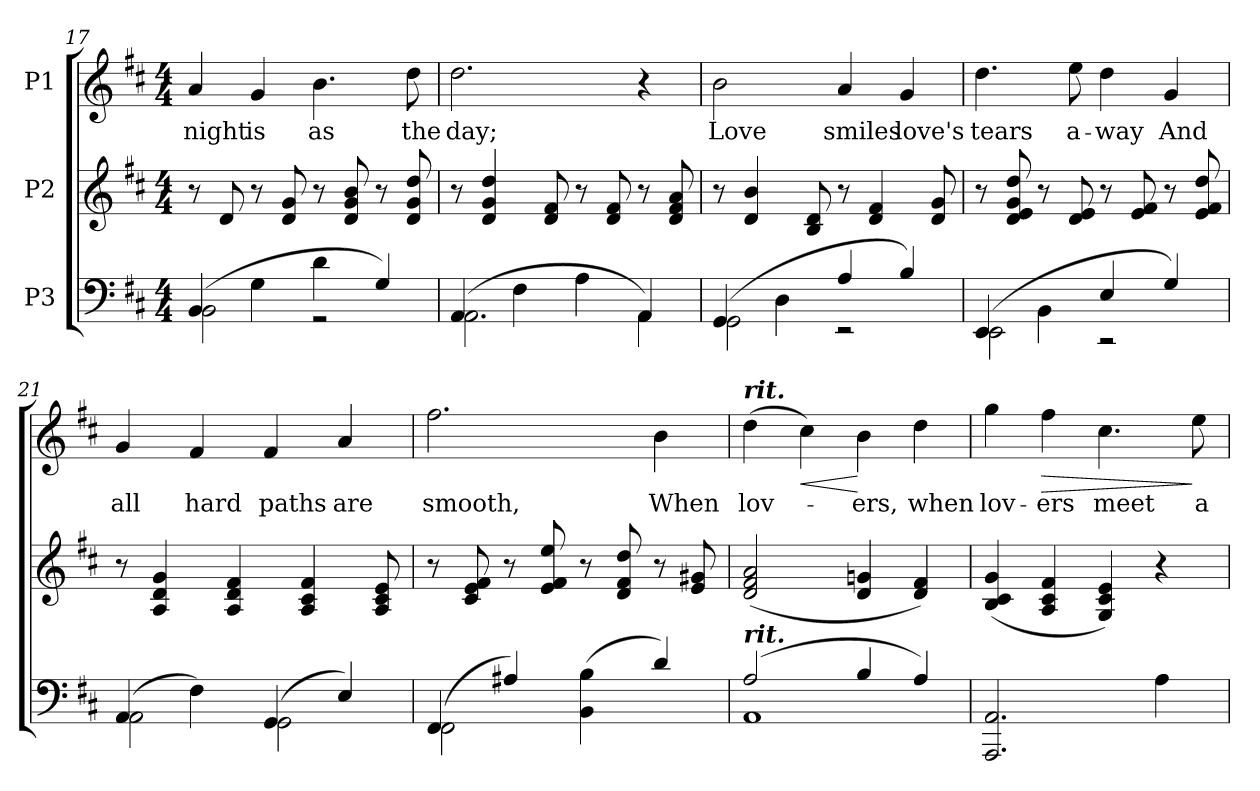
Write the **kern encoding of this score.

**kern	**kern	**kern	**text	**dynam
*part3	*part2	*part1	*part1	*part1
*staff3	*staff2	*staff1	*staff1	*staff1
*I"P3	*I"P2	*I"P1	*	*
*clefF4	*clefG2	*clefG2	*	*
*k[f#c#]	*k[f#c#]	*k[f#c#]	*	*
*D:	*D:	*D:	*	*
*M4/4	*M4/4	*M4/4	*	*
=17	=17	=17	=17	=17
*^	*	*	*	*
!	!	!	!	!LO:LY:b:color=#000000	!
(4BBi/	2BBi\	8r	4ai/	night	.
.	.	8di/	.	.	.
!	!	!	!	!LO:LY:b:color=#000000	!
4Gi\	.	8r	4gi/	is	.
.	.	8di/ 8gi	.	.	.
!	!	!	!	!LO:LY:b:color=#000000	!
4di\	2r	8r	4.bi\	as	.
.	.	8di/ 8gi 8bi	.	.	.
4Gi/)	.	8r	.	.	.
!	!	!	!	!LO:LY:b:color=#000000	!
.	.	8di/ 8gi 8ddi	8ddi\	the	.
=18	=18	=18	=18	=18	=18
!	!	!	!	!LO:LY:b:color=#000000	!
(4AAi/	2.AAi\	8r	2.ddi\	day;	.
.	.	4di/ 4gi 4ddi	.	.	.
4F#i\	.	.	.	.	.
.	.	8di/ 8f#i	.	.	.
4Ai\	.	8r	.	.	.
.	.	8di/ 8f#i	.	.	.
4AAi/)	4AAi\	8r	4r	.	.
.	.	8di/ 8f#i 8ai	.	.	.
!!LO:LB:g=z
=19	=19	=19	=19	=19	=19
!	!	!	!	!LO:LY:b:color=#000000	!
(4GGi/	2GGi\	8r	2bi\	Love	.
.	.	4di/ 4bi	.	.	.
4Di\	.	.	.	.	.
.	.	8Bi/ 8di	.	.	.
!	!	!	!	!LO:LY:b:color=#000000	!
4Ai/	2r	8r	4ai/	smiles	.
.	.	4di/ 4f#i	.	.	.
!	!	!	!	!LO:LY:b:color=#000000	!
4Bi/)	.	.	4gi/	love's	.
.	.	8di/ 8gi	.	.	.
=20	=20	=20	=20	=20	=20
!	!	!	!	!LO:LY:b:color=#000000	!
(4EEi/	2EEi\	8r	4.ddi\	tears	.
.	.	8di/ 8ei 8gi 8ddi	.	.	.
4BBi\	.	8r	.	.	.
!	!	!	!	!LO:LY:b:color=#000000	!
.	.	8di/ 8ei	8eei\	a-	.
!	!	!	!	!LO:LY:b:color=#000000	!
4Ei/	2r	8r	4ddi\	-way	.
.	.	8ei/ 8f#i	.	.	.
!	!	!	!	!LO:LY:b:color=#000000	!
4Gi/)	.	8r	4gi/	And	.
.	.	8ei/ 8f#i 8ddi	.	.	.
=21	=21	=21	=21	=21	=21
!	!	!	!	!LO:LY:b:color=#000000	!
(4AAi/	2AAi\	8r	4gi/	all	.
.	.	4Ai/ 4di 4gi	.	.	.
!	!	!	!	!LO:LY:b:color=#000000	!
4F#i\)	.	.	4f#i/	hard	.
.	.	4Ai/ 4di 4f#i	.	.	.
!	!	!	!	!LO:LY:b:color=#000000	!
(4GGi/	2GGi\	.	4f#i/	paths	.
.	.	4Ai/ 4c#i 4f#i	.	.	.
!	!	!	!	!LO:LY:b:color=#000000	!
4Ei/)	.	.	4ai/	are	.
.	.	8Ai/ 8c#i 8ei	.	.	.
!!LO:PB:g=z
=22	=22	=22	=22	=22	=22
!	!	!	!	!LO:LY:b:color=#000000	!
(4FF#i/	2FF#i\	8r	2.ff#i\	smooth,	.
.	.	8c#i/ 8ei 8f#i	.	.	.
4A#Xi/)	.	8r	.	.	.
.	.	8ei/ 8f#i 8eei	.	.	.
(4BBi\ 4Bi	2ryy	8r	.	.	.
.	.	8di/ 8f#i 8ddi	.	.	.
!	!	!	!	!LO:LY:b:color=#000000	!
4di/)	.	8r	4bi\	When	.
.	.	8ei/ 8g#Xi	.	.	.
=23	=23	=23	=23	=23	=23
!	!	!	!LO:TX:a:Bi:t=rit.	!	!
!LO:TX:a:Bi:t=rit.	!	!	!	!	!
!	!	!	!	!LO:LY:b:color=#000000	!
(2Ai/	1AAi	(2di/ 2f#i 2ai	(4ddi\	lov-	.
!	!	!	!	!	!LO:HP:b
.	.	.	4cc#i\)	.	<
!	!	!	!	!LO:LY:b:color=#000000	!
4Bi/	.	4di/ 4gni	4bi\	-ers,	[
!	!	!	!	!LO:LY:b:color=#000000	!
4Ai/)	.	4di/ 4f#i)	4ddi\	when	.
*v	*v	*	*	*	*
=24	=24	=24	=24	=24
!	!	!	!LO:LY:b:color=#000000	!
2.AAAi/ 2.AAi	(4Bi/ 4c#i 4gi	4ggi\	lov-	.
!	!	!	!LO:LY:b:color=#000000	!LO:HP:b
.	4Ai/ 4c#i 4f#i	4ff#i\	-ers	>
!	!	!	!LO:LY:b:color=#000000	!
.	4Gi/ 4c#i 4ei)	4.cc#i\	meet	.
4Ai\	4r	.	.	.
!	!	!	!LO:LY:b:color=#000000	!
.	.	8eei\	a-	]
=	=	=	=	=
*-	*-	*-	*-	*-
